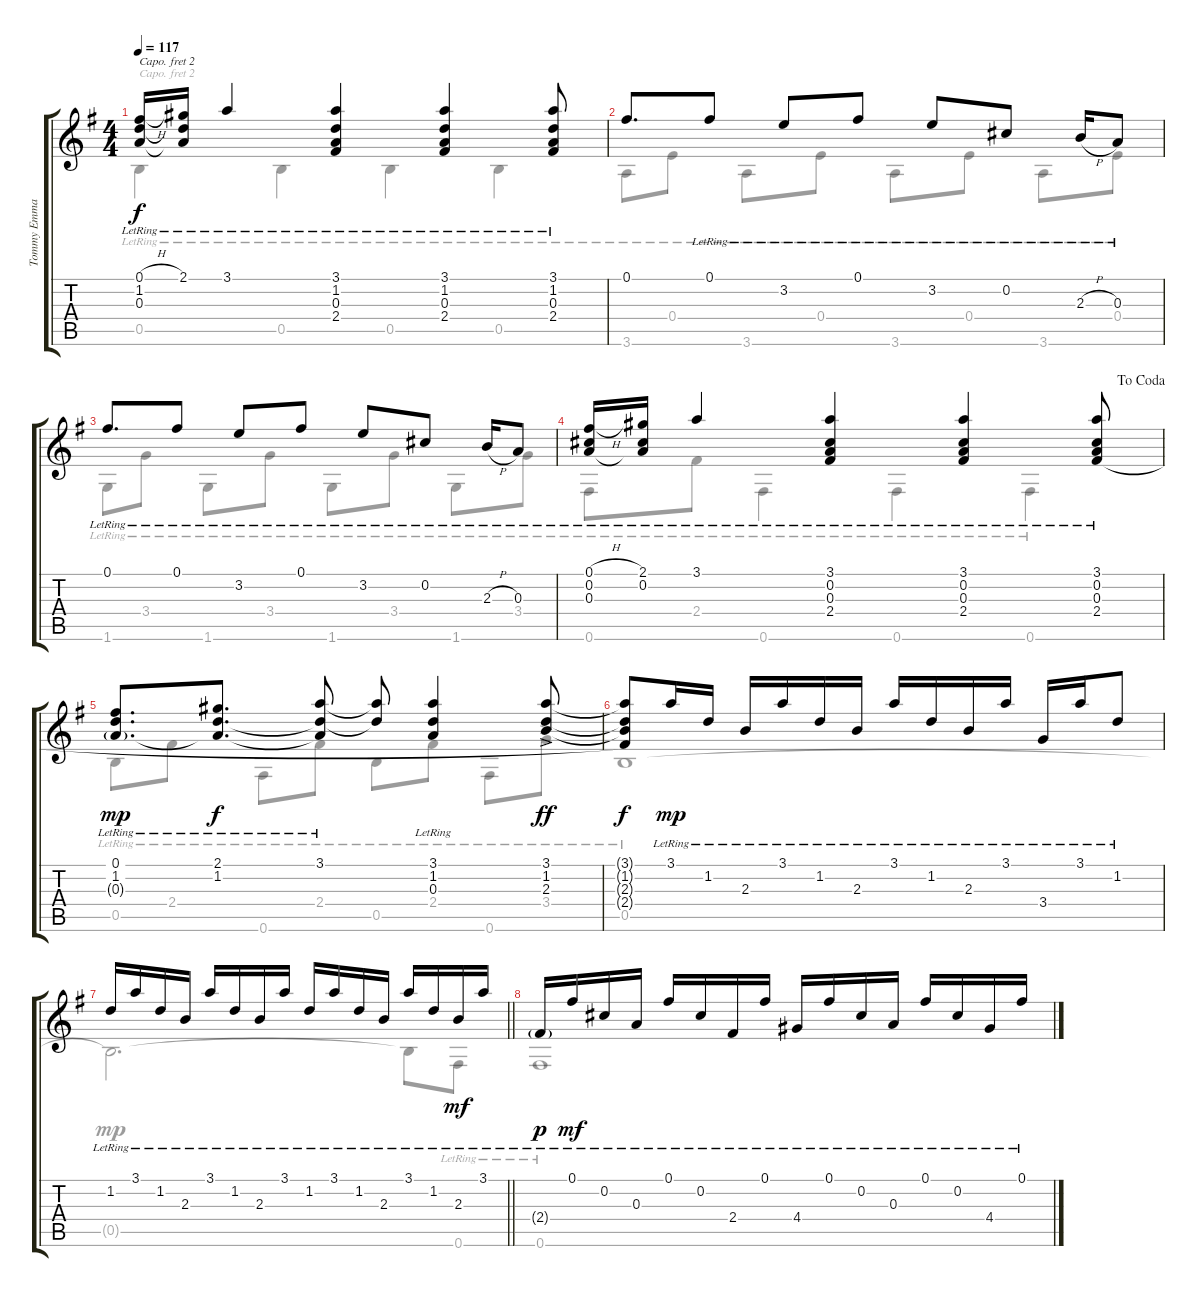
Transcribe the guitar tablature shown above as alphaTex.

\track ("Tommy Emmanuel" "Tommy Emma") {instrument acousticguitarsteel}
\staff {score tabs}
\capo 2
\tuning (E4 B3 G3 D3 A2 E2) {hide}
\voice
\ts (4 4)
\tempo 117
\clef g2
\ks g
(0.1{h lr} 1.2{lr} 0.3{lr}).16{dy f} (2.1{lr} 1.2{t} 0.3{t}).16 3.1{lr}.4 (3.1{lr} 1.2{lr} 0.3{lr} 2.4{lr}).4 (3.1{lr} 1.2{lr} 0.3{lr} 2.4{lr}).4 (3.1{lr} 1.2{lr} 0.3{lr} 2.4{lr}).8 |
0.1.8{d} 0.1{lr}.8 3.2{lr}.8 0.1{lr}.8 3.2{lr}.8 0.2{lr}.8 2.3{h lr}.16 0.3{lr}.8 |
0.1{lr}.8{d} 0.1{lr}.8 3.2{lr}.8 0.1{lr}.8 3.2{lr}.8 0.2{lr}.8 2.3{h lr}.16 0.3{lr}.8 |
\jump dacoda
(0.1{h lr} 0.2{lr} 0.3{lr}).16 (2.1{lr} 0.2{lr} 0.3{t}).16 3.1{lr}.4 (3.1{lr} 0.2{lr} 0.3{lr} 2.4{lr}).4 (3.1{lr} 0.2{lr} 0.3{lr} 2.4{lr}).4 (3.1{lr} 0.2{lr} 0.3{lr} 2.4{lr}).8 |
(0.1{lr} 1.2{lr} 0.3{g lr}).8{d dy mp} (2.1{lr} 1.2{lr} 0.3{t}).8{d dy f} (3.1{lr} 1.2{t} 0.3{t}).8 (3.1{t} 1.2{t}).8 (3.1{lr} 1.2{lr} 0.3{lr}).4 (3.1{ac} 1.2{ac} 2.3{ac}).8{dy ff} |
(3.1{t} 1.2{t} 2.3{t} 2.4{t}).8{dy f} 3.1{lr}.16{dy mp} 1.2{lr}.16 2.3{lr}.16 3.1{lr}.16 1.2{lr}.16 2.3{lr}.16 3.1{lr}.16 1.2{lr}.16 2.3{lr}.16 3.1{lr}.16 3.4{lr}.16 3.1{lr}.16 1.2{lr}.8 |
\barLineRight lightlight
1.2{lr}.16 3.1{lr}.16 1.2{lr}.16 2.3{lr}.16 3.1{lr}.16 1.2{lr}.16 2.3{lr}.16 3.1{lr}.16 1.2{lr}.16 3.1{lr}.16 1.2{lr}.16 2.3{lr}.16 3.1{lr}.16 1.2{lr}.16 2.3{lr}.16{dy mf} 3.1{lr}.16 |
2.4{g lr}.16{dy p} 0.1{lr}.16{dy mf} 0.2{lr}.16 0.3{lr}.16 0.1{lr}.16 0.2{lr}.16 2.4{lr}.16 0.1{lr}.16 4.4{lr}.16 0.1{lr}.16 0.2{lr}.16 0.3{lr}.16 0.1{lr}.16 0.2{lr}.16 4.4{lr}.16 0.1{lr}.16
\voice
\clef g2
\ottava regular
\simile none
\ks g
0.5{lr}.4{dy f} 0.5{lr}.4 0.5{lr}.4 0.5{lr}.4 |
3.6{lr}.8 0.4{lr}.8 3.6{lr}.8 0.4{lr}.8 3.6{lr}.8 0.4{lr}.8 3.6{lr}.8 0.4{lr}.8 |
1.6{lr}.8 3.4{lr}.8 1.6{lr}.8 3.4{lr}.8 1.6{lr}.8 3.4{lr}.8 1.6{lr}.8 3.4{lr}.8 |
0.6{lr}.8 2.4{lr}.8 0.6{lr}.4 0.6{lr}.4 0.6{lr}.4 |
0.5{lr}.8 2.4{lr}.8 0.6{lr}.8 2.4{lr}.8 0.5{lr}.8 2.4{lr}.8 0.6{lr}.8 3.4{ac lr}.8{dy ff} |
0.5{lr}.1{dy f} |
\barLineRight lightlight
0.5{t}.2{d dy mp} 0.5{t}.8 0.6{lr}.8{dy mf} |
0.6{lr}.1
